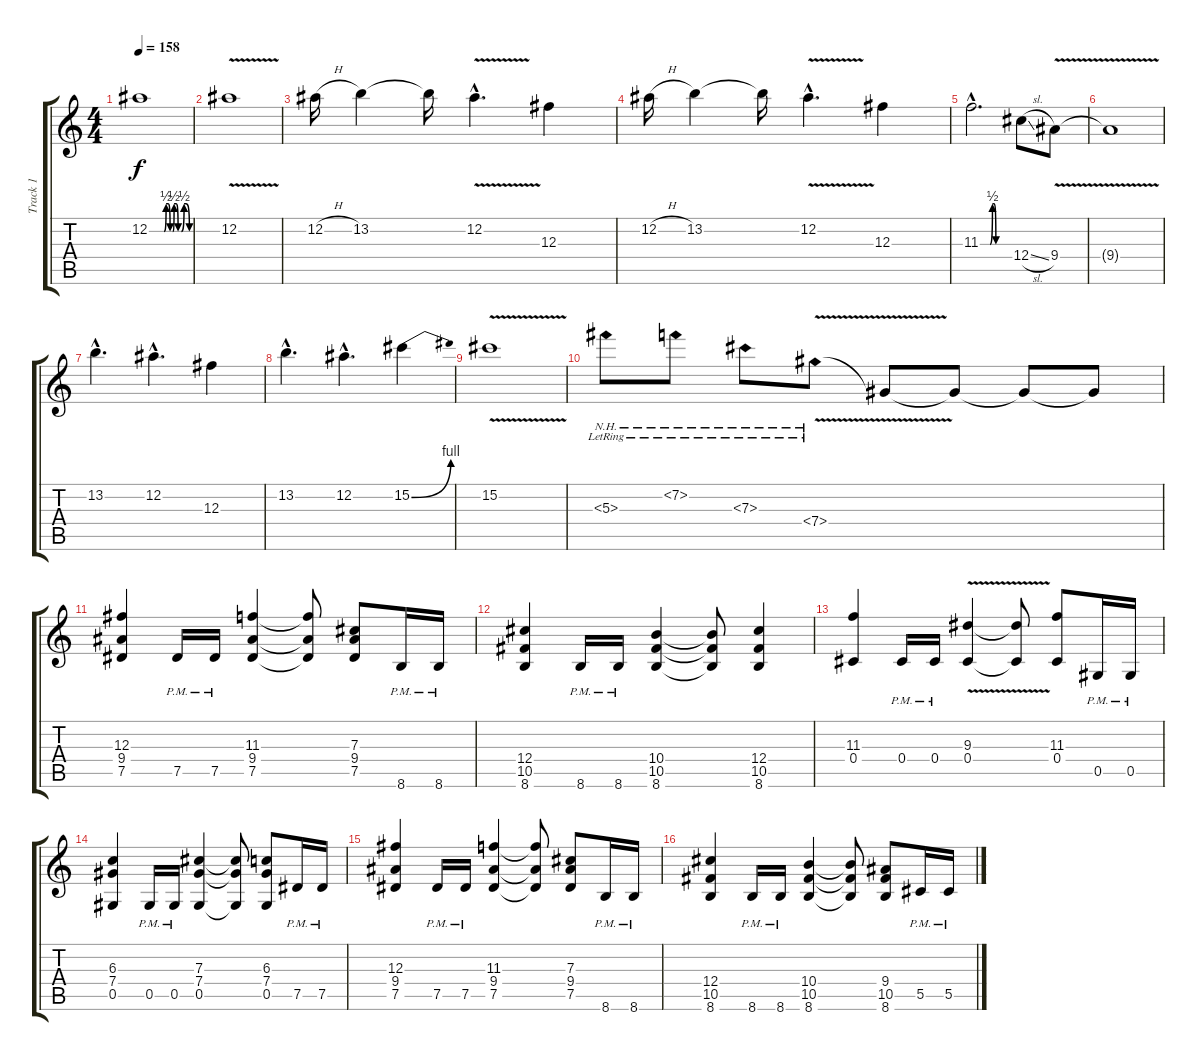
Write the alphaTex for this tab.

\track ("Track 1" "Track 1") {instrument overdrivenguitar}
\staff {score tabs}
\tuning (Eb4 Bb3 Gb3 Db3 Ab2 Eb2) {hide}
\ts (4 4)
\tempo 158
\clef g2
\ks c
12.2{be (custom 0 0 15 0 22 0 25 2 28 2 31 0 35 0 37 2 40 2 43 0 48 0 52 2 55 2 60 0)}.1{dy f} |
12.2{v}.1 |
12.2{h}.16 13.2.4 13.2{t}.16 12.2{v hac}.4{d} 12.3.4 |
12.2{h}.16 13.2.4 13.2{t}.16 12.2{v hac}.4{d} 12.3.4 |
11.3{be (custom 0 0 15 0 20 0 25 2 28 2 32 0 35 0 45 0 60 0) hac}.2{d} 12.4{sl}.8 9.4{v}.8 |
9.4{t}.1 |
13.2{hac}.4{d} 12.2{hac}.4{d} 12.3.4 |
13.2{hac}.4{d} 12.2{hac}.4{d} 15.2{be (bend 0 0 60 4)}.4 |
15.2{v}.1 |
5.3{nh lr}.8 7.2{nh lr}.8 7.3{nh lr}.8 7.4{nh v lr}.8 7.4{t}.8 7.4{t}.8 7.4{t}.8 7.4{t}.8 |
(12.3 9.4 7.5).4 7.5{pm}.16 7.5{pm}.16 (11.3 9.4 7.5).4 (11.3{t} 9.4{t} 7.5{t}).8 (7.3 9.4 7.5).8 8.6{pm}.16 8.6{pm}.16 |
(12.4 10.5 8.6).4 8.6{pm}.16 8.6{pm}.16 (10.4 10.5 8.6).4 (10.4{t} 10.5{t} 8.6{t}).8 (12.4 10.5 8.6).4 |
(11.3 0.4).4 0.4{pm}.16 0.4{pm}.16 (9.3{v} 0.4).4 (9.3{t} 0.4{t}).8 (11.3 0.4).8 0.5{pm}.16 0.5{pm}.16 |
(6.3 7.4 0.5).4 0.5{pm}.16 0.5{pm}.16 (7.3 7.4 0.5).4 (7.3{t} 7.4{t} 0.5{t}).8 (6.3 7.4 0.5).8 7.5{pm}.16 7.5{pm}.16 |
(12.3 9.4 7.5).4 7.5{pm}.16 7.5{pm}.16 (11.3 9.4 7.5).4 (11.3{t} 9.4{t} 7.5{t}).8 (7.3 9.4 7.5).8 8.6{pm}.16 8.6{pm}.16 |
(12.4 10.5 8.6).4 8.6{pm}.16 8.6{pm}.16 (10.4 10.5 8.6).4 (10.4{t} 10.5{t} 8.6{t}).8 (9.4 10.5 8.6).8 5.5{pm}.16 5.5{pm}.16
